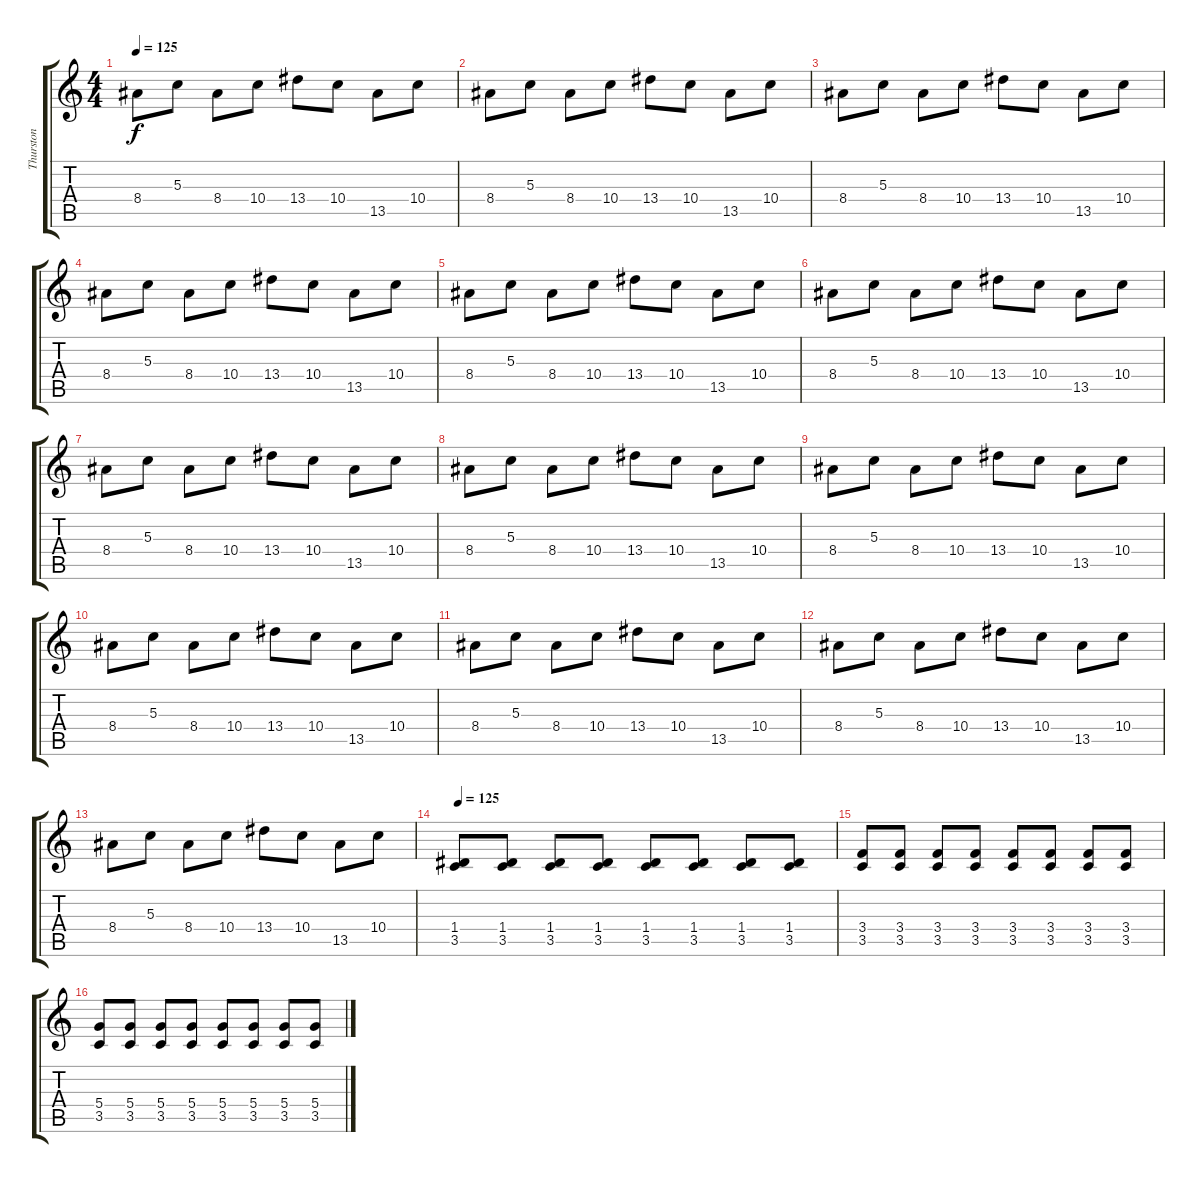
\track ("Thurston" "Thurston") {instrument electricguitarjazz}
\staff {score tabs}
\tuning (E4 B3 G3 D3 A2 E2) {hide}
\ts (4 4)
\tempo 125
\clef g2
\ks c
8.4.8{dy f} 5.3.8 8.4.8 10.4.8 13.4.8 10.4.8 13.5.8 10.4.8 |
8.4.8 5.3.8 8.4.8 10.4.8 13.4.8 10.4.8 13.5.8 10.4.8 |
8.4.8 5.3.8 8.4.8 10.4.8 13.4.8 10.4.8 13.5.8 10.4.8 |
8.4.8 5.3.8 8.4.8 10.4.8 13.4.8 10.4.8 13.5.8 10.4.8 |
8.4.8 5.3.8 8.4.8 10.4.8 13.4.8 10.4.8 13.5.8 10.4.8 |
8.4.8 5.3.8 8.4.8 10.4.8 13.4.8 10.4.8 13.5.8 10.4.8 |
8.4.8 5.3.8 8.4.8 10.4.8 13.4.8 10.4.8 13.5.8 10.4.8 |
8.4.8 5.3.8 8.4.8 10.4.8 13.4.8 10.4.8 13.5.8 10.4.8 |
8.4.8 5.3.8 8.4.8 10.4.8 13.4.8 10.4.8 13.5.8 10.4.8 |
8.4.8 5.3.8 8.4.8 10.4.8 13.4.8 10.4.8 13.5.8 10.4.8 |
8.4.8 5.3.8 8.4.8 10.4.8 13.4.8 10.4.8 13.5.8 10.4.8 |
8.4.8 5.3.8 8.4.8 10.4.8 13.4.8 10.4.8 13.5.8 10.4.8 |
8.4.8 5.3.8 8.4.8 10.4.8 13.4.8 10.4.8 13.5.8 10.4.8 |
\tempo 125
(1.4 3.5).8 (1.4 3.5).8 (1.4 3.5).8 (1.4 3.5).8 (1.4 3.5).8 (1.4 3.5).8 (1.4 3.5).8 (1.4 3.5).8 |
(3.4 3.5).8 (3.4 3.5).8 (3.4 3.5).8 (3.4 3.5).8 (3.4 3.5).8 (3.4 3.5).8 (3.4 3.5).8 (3.4 3.5).8 |
(5.4 3.5).8 (5.4 3.5).8 (5.4 3.5).8 (5.4 3.5).8 (5.4 3.5).8 (5.4 3.5).8 (5.4 3.5).8 (5.4 3.5).8
